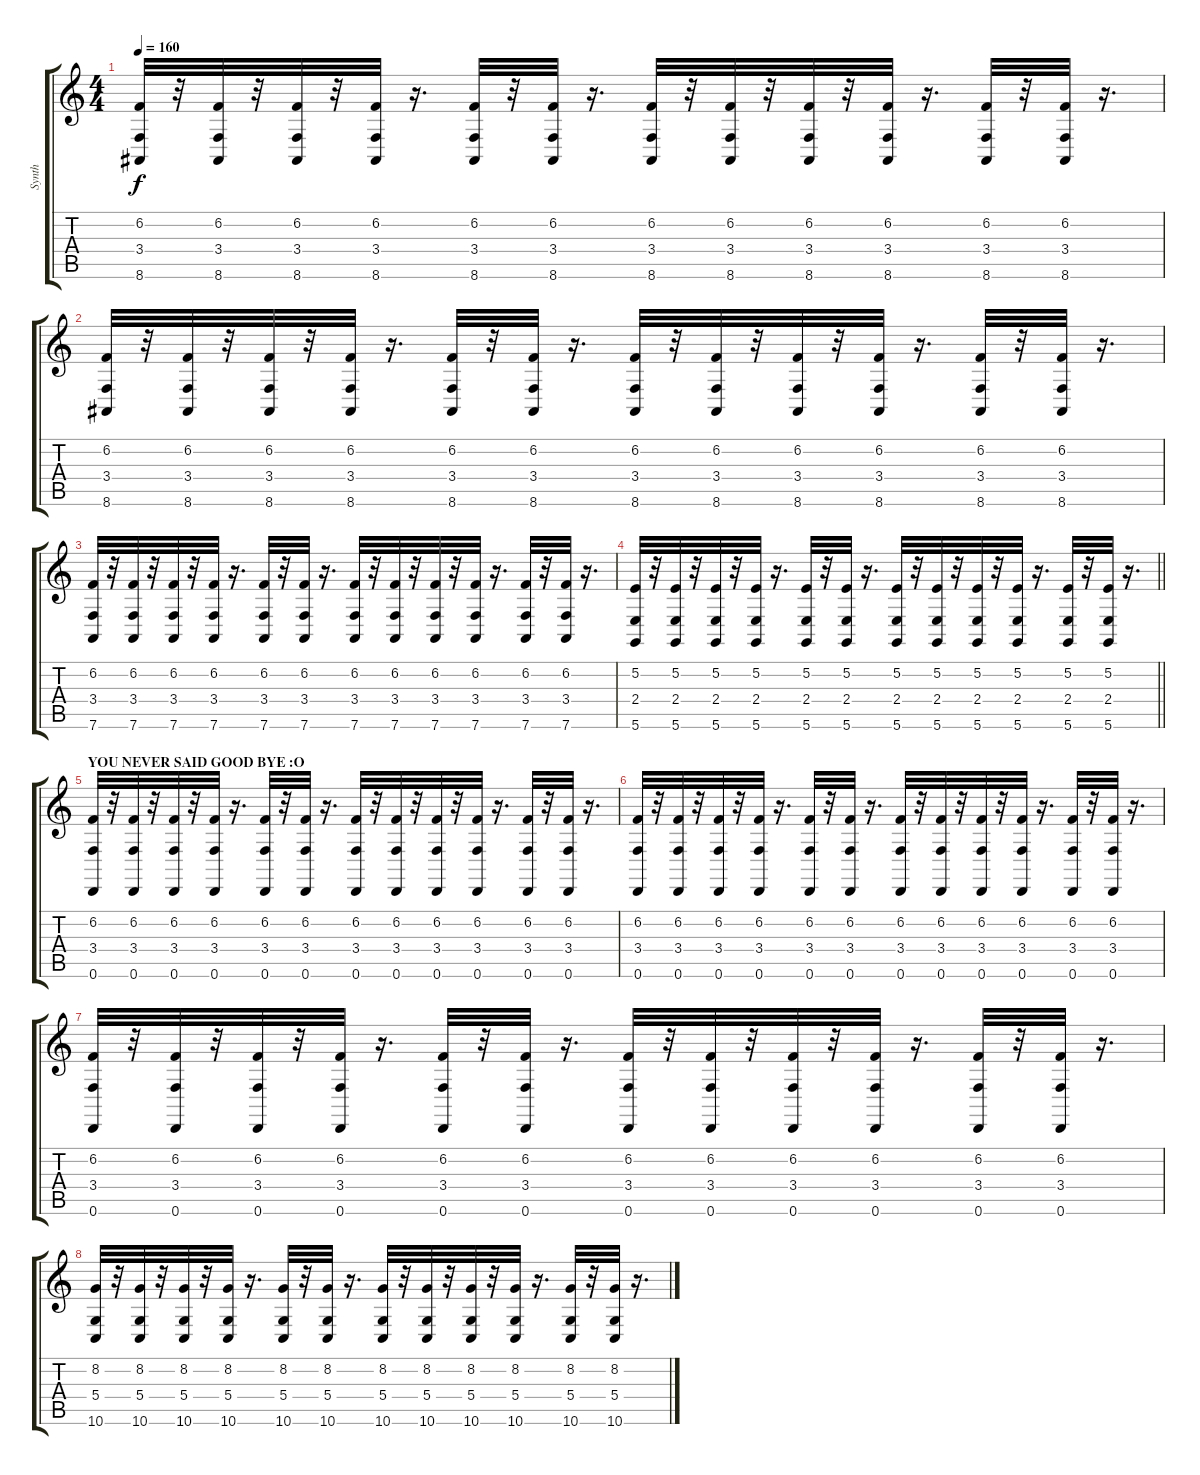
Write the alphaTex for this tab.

\track ("Synth" "Synth") {instrument lead2sawtooth}
\staff {score tabs}
\tuning (E4 B3 G3 D3 A2 D2) {hide}
\ts (4 4)
\tempo 160
\clef g2
\ks c
(6.2 3.4 8.6).32{dy f} r.32 (6.2 3.4 8.6).32 r.32 (6.2 3.4 8.6).32 r.32 (6.2 3.4 8.6).32 r.16{d} (6.2 3.4 8.6).32 r.32 (6.2 3.4 8.6).32 r.16{d} (6.2 3.4 8.6).32 r.32 (6.2 3.4 8.6).32 r.32 (6.2 3.4 8.6).32 r.32 (6.2 3.4 8.6).32 r.16{d} (6.2 3.4 8.6).32 r.32 (6.2 3.4 8.6).32 r.16{d} |
(6.2 3.4 8.6).32 r.32 (6.2 3.4 8.6).32 r.32 (6.2 3.4 8.6).32 r.32 (6.2 3.4 8.6).32 r.16{d} (6.2 3.4 8.6).32 r.32 (6.2 3.4 8.6).32 r.16{d} (6.2 3.4 8.6).32 r.32 (6.2 3.4 8.6).32 r.32 (6.2 3.4 8.6).32 r.32 (6.2 3.4 8.6).32 r.16{d} (6.2 3.4 8.6).32 r.32 (6.2 3.4 8.6).32 r.16{d} |
(6.2 3.4 7.6).32 r.32 (6.2 3.4 7.6).32 r.32 (6.2 3.4 7.6).32 r.32 (6.2 3.4 7.6).32 r.16{d} (6.2 3.4 7.6).32 r.32 (6.2 3.4 7.6).32 r.16{d} (6.2 3.4 7.6).32 r.32 (6.2 3.4 7.6).32 r.32 (6.2 3.4 7.6).32 r.32 (6.2 3.4 7.6).32 r.16{d} (6.2 3.4 7.6).32 r.32 (6.2 3.4 7.6).32 r.16{d} |
\barLineRight lightlight
(5.2 2.4 5.6).32 r.32 (5.2 2.4 5.6).32 r.32 (5.2 2.4 5.6).32 r.32 (5.2 2.4 5.6).32 r.16{d} (5.2 2.4 5.6).32 r.32 (5.2 2.4 5.6).32 r.16{d} (5.2 2.4 5.6).32 r.32 (5.2 2.4 5.6).32 r.32 (5.2 2.4 5.6).32 r.32 (5.2 2.4 5.6).32 r.16{d} (5.2 2.4 5.6).32 r.32 (5.2 2.4 5.6).32 r.16{d} |
\section ("" "YOU NEVER SAID GOOD BYE :О")
(6.2 3.4 0.6).32 r.32 (6.2 3.4 0.6).32 r.32 (6.2 3.4 0.6).32 r.32 (6.2 3.4 0.6).32 r.16{d} (6.2 3.4 0.6).32 r.32 (6.2 3.4 0.6).32 r.16{d} (6.2 3.4 0.6).32 r.32 (6.2 3.4 0.6).32 r.32 (6.2 3.4 0.6).32 r.32 (6.2 3.4 0.6).32 r.16{d} (6.2 3.4 0.6).32 r.32 (6.2 3.4 0.6).32 r.16{d} |
(6.2 3.4 0.6).32 r.32 (6.2 3.4 0.6).32 r.32 (6.2 3.4 0.6).32 r.32 (6.2 3.4 0.6).32 r.16{d} (6.2 3.4 0.6).32 r.32 (6.2 3.4 0.6).32 r.16{d} (6.2 3.4 0.6).32 r.32 (6.2 3.4 0.6).32 r.32 (6.2 3.4 0.6).32 r.32 (6.2 3.4 0.6).32 r.16{d} (6.2 3.4 0.6).32 r.32 (6.2 3.4 0.6).32 r.16{d} |
(6.2 3.4 0.6).32 r.32 (6.2 3.4 0.6).32 r.32 (6.2 3.4 0.6).32 r.32 (6.2 3.4 0.6).32 r.16{d} (6.2 3.4 0.6).32 r.32 (6.2 3.4 0.6).32 r.16{d} (6.2 3.4 0.6).32 r.32 (6.2 3.4 0.6).32 r.32 (6.2 3.4 0.6).32 r.32 (6.2 3.4 0.6).32 r.16{d} (6.2 3.4 0.6).32 r.32 (6.2 3.4 0.6).32 r.16{d} |
(8.2 5.4 10.6).32 r.32 (8.2 5.4 10.6).32 r.32 (8.2 5.4 10.6).32 r.32 (8.2 5.4 10.6).32 r.16{d} (8.2 5.4 10.6).32 r.32 (8.2 5.4 10.6).32 r.16{d} (8.2 5.4 10.6).32 r.32 (8.2 5.4 10.6).32 r.32 (8.2 5.4 10.6).32 r.32 (8.2 5.4 10.6).32 r.16{d} (8.2 5.4 10.6).32 r.32 (8.2 5.4 10.6).32 r.16{d}
